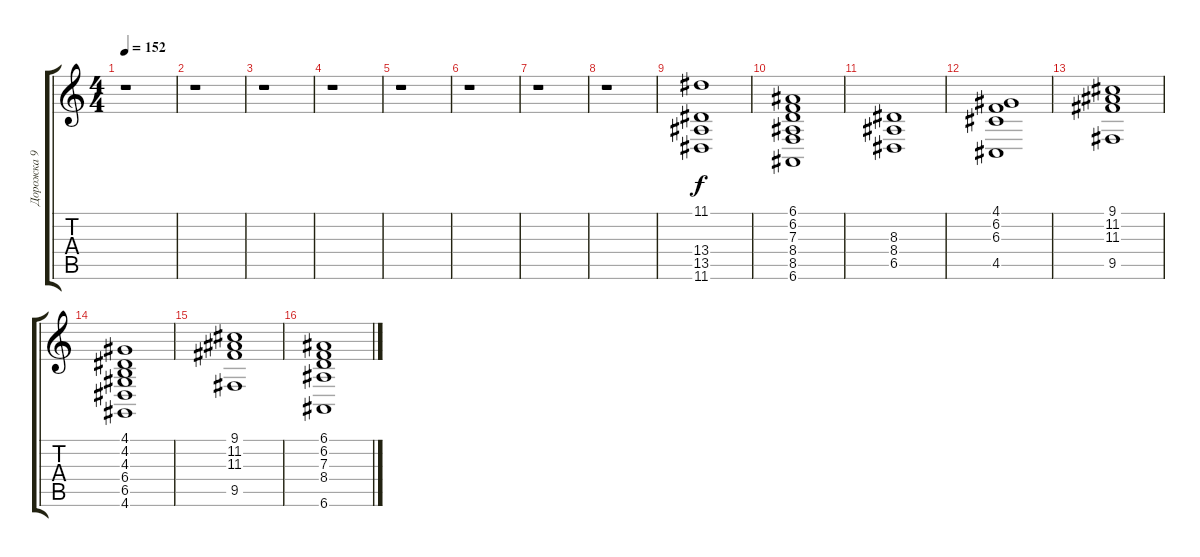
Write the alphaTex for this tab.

\track ("Дорожка 9" "Дорожка 9") {instrument synthstrings1}
\staff {score tabs}
\tuning (E4 B3 G3 D3 A2 E2) {hide}
\ts (4 4)
\tempo 152
\clef g2
\ks c
r.1{dy f} |
r.1 |
r.1 |
r.1 |
r.1 |
r.1 |
r.1 |
r.1 |
(11.1 13.4 13.5 11.6).1 |
(6.1 6.2 7.3 8.4 8.5 6.6).1 |
(8.3 8.4 6.5).1 |
(4.1 6.2 6.3 4.5).1 |
(9.1 11.2 11.3 9.5).1 |
(4.1 4.2 4.3 6.4 6.5 4.6).1 |
(9.1 11.2 11.3 9.5).1 |
(6.1 6.2 7.3 8.4 6.6).1
